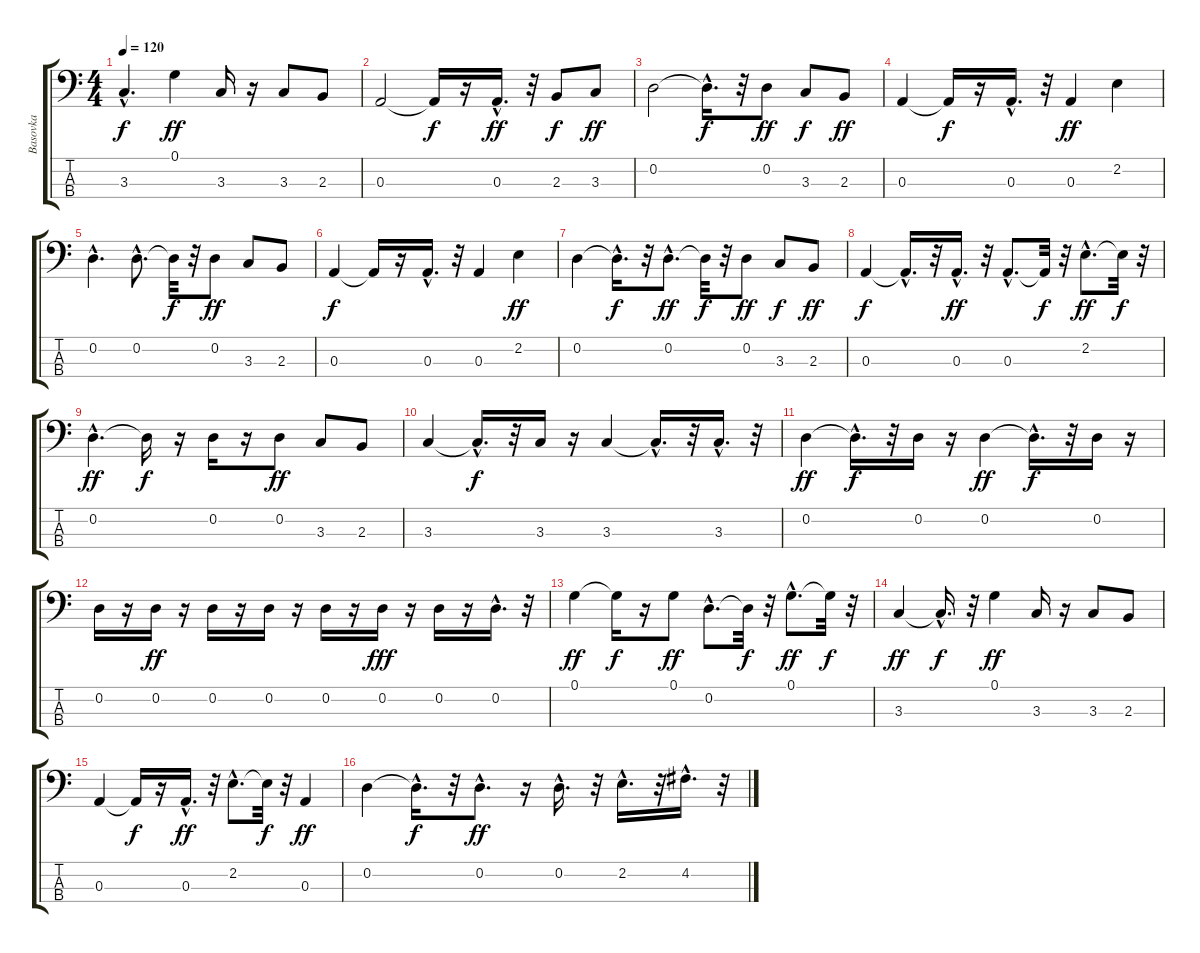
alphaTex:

\track ("Basovka" "Basovka") {instrument electricbassfinger}
\staff {score tabs}
\tuning (G2 D2 A1 E1) {hide}
\ts (4 4)
\tempo 120
\clef f4
\ks c
3.3{hac}.4{d dy f} 0.1.4{dy ff} 3.3.16 r.16 3.3.8 2.3.8 |
0.3.2 0.3{t}.16{dy f} r.16 0.3{hac}.16{d dy ff} r.32 2.3.8{dy f} 3.3.8{dy ff} |
0.2.2 0.2{hac t}.16{d dy f} r.32 0.2.8{dy ff} 3.3.8{dy f} 2.3.8{dy ff} |
0.3.4 0.3{t}.16{dy f} r.16 0.3{hac}.16{d} r.32 0.3.4{dy ff} 2.2.4 |
0.2{hac}.4{d} 0.2{hac}.8{d} 0.2{t}.32{dy f} r.32 0.2.8{dy ff} 3.3.8 2.3.8 |
0.3.4{dy f} 0.3{t}.16 r.16 0.3{hac}.16{d} r.32 0.3.4 2.2.4{dy ff} |
0.2.4 0.2{hac t}.16{d dy f} r.32 0.2{hac}.8{d dy ff} 0.2{t}.32{dy f} r.32 0.2.8{dy ff} 3.3.8{dy f} 2.3.8{dy ff} |
0.3.4{dy f} 0.3{hac t}.16{d} r.32 0.3{hac}.16{d dy ff} r.32 0.3{hac}.8{d} 0.3{t}.32{dy f} r.32 2.2{hac}.8{d dy ff} 2.2{t}.32{dy f} r.32 |
0.2{hac}.4{d dy ff} 0.2{t}.16{dy f} r.16 0.2.16 r.16 0.2.8{dy ff} 3.3.8 2.3.8 |
3.3.4 3.3{hac t}.16{d dy f} r.32 3.3.16 r.16 3.3.4 3.3{hac t}.16{d} r.32 3.3{hac}.16{d} r.32 |
0.2.4{dy ff} 0.2{hac t}.16{d dy f} r.32 0.2.16 r.16 0.2.4{dy ff} 0.2{hac t}.16{d dy f} r.32 0.2.16 r.16 |
0.2.16 r.16 0.2.16{dy ff} r.16 0.2.16 r.16 0.2.16 r.16 0.2.16 r.16 0.2.16{dy fff} r.16 0.2.16 r.16 0.2{hac}.16{d} r.32 |
0.1.4{dy ff} 0.1{t}.16{dy f} r.16 0.1.8{dy ff} 0.2{hac}.8{d} 0.2{t}.32{dy f} r.32 0.1{hac}.8{d dy ff} 0.1{t}.32{dy f} r.32 |
3.3.4{dy ff} 3.3{hac t}.16{d dy f} r.32 0.1.4{dy ff} 3.3.16 r.16 3.3.8 2.3.8 |
0.3.4 0.3{t}.16{dy f} r.16 0.3{hac}.16{d dy ff} r.32 2.2{hac}.8{d} 2.2{t}.32{dy f} r.32 0.3.4{dy ff} |
0.2.4 0.2{hac t}.16{d dy f} r.32 0.2{hac}.8{d dy ff} r.16 0.2{hac}.16{d} r.32 2.2{hac}.16{d} r.32 4.2{hac}.16{d} r.32
